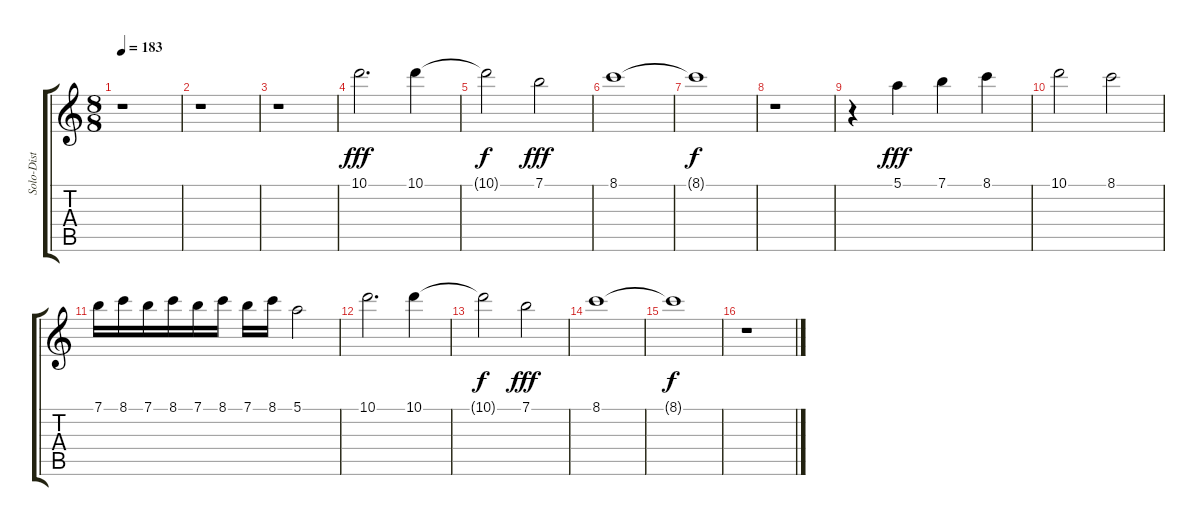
\track ("Solo-Dist" "Solo-Dist") {instrument distortionguitar}
\staff {score tabs}
\tuning (E4 B3 G3 D3 A2 E2) {hide}
\ts (8 8)
\tempo 183
\clef g2
\ks c
r.1{dy fff} |
r.1 |
r.1 |
10.1.2{d} 10.1.4 |
10.1{t}.2{dy f} 7.1.2{dy fff} |
8.1.1 |
8.1{t}.1{dy f} |
r.1 |
r.4 5.1.4{dy fff} 7.1.4 8.1.4 |
10.1.2 8.1.2 |
7.1.16 8.1.16 7.1.16 8.1.16 7.1.16 8.1.16 7.1.16 8.1.16 5.1.2 |
10.1.2{d} 10.1.4 |
10.1{t}.2{dy f} 7.1.2{dy fff} |
8.1.1 |
8.1{t}.1{dy f} |
r.1
